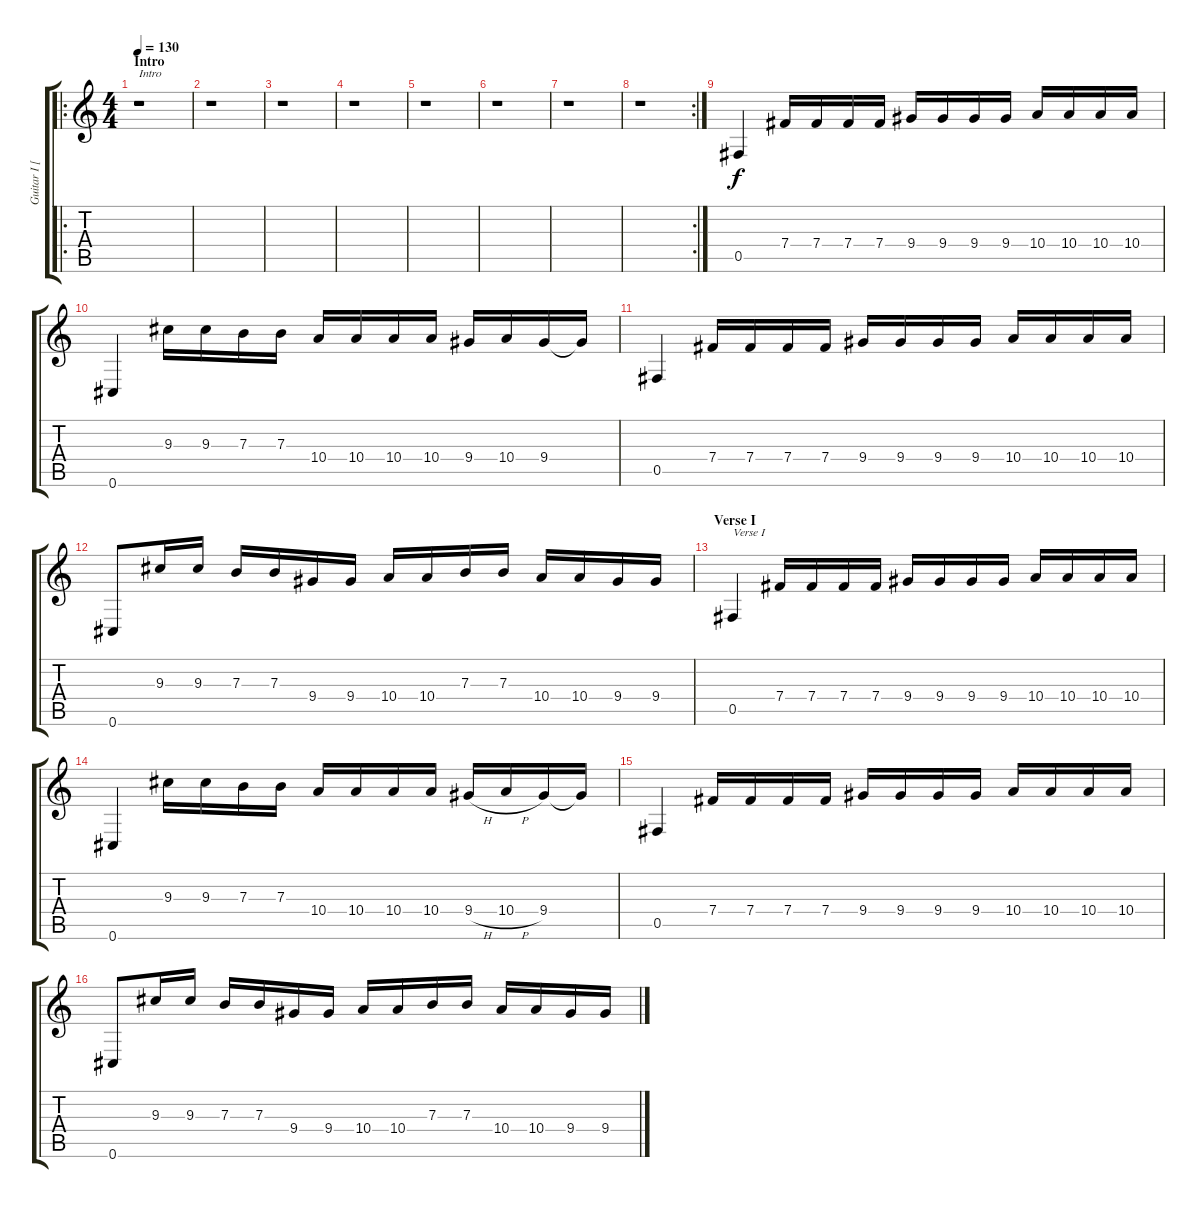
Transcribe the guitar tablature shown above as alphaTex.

\track ("Guitar I [Sundin]" "Guitar I [") {instrument distortionguitar}
\staff {score tabs}
\tuning (Db4 Ab3 E3 B2 Gb2 Db2) {hide}
\ro
\ts (4 4)
\section ("" "Intro")
\tempo 130
\clef g2
\ks c
r.1{txt "Intro" dy f instrument distortionguitar} |
r.1 |
r.1 |
r.1 |
r.1 |
r.1 |
r.1 |
\rc 2
r.1 |
0.5.4 7.4.16 7.4.16 7.4.16 7.4.16 9.4.16 9.4.16 9.4.16 9.4.16 10.4.16 10.4.16 10.4.16 10.4.16 |
0.6.4 9.3.16 9.3.16 7.3.16 7.3.16 10.4.16 10.4.16 10.4.16 10.4.16 9.4.16 10.4.16 9.4.16 9.4{t}.16 |
0.5.4 7.4.16 7.4.16 7.4.16 7.4.16 9.4.16 9.4.16 9.4.16 9.4.16 10.4.16 10.4.16 10.4.16 10.4.16 |
0.6.8 9.3.16 9.3.16 7.3.16 7.3.16 9.4.16 9.4.16 10.4.16 10.4.16 7.3.16 7.3.16 10.4.16 10.4.16 9.4.16 9.4.16 |
\section ("" "Verse I")
0.5.4{txt "Verse I"} 7.4.16 7.4.16 7.4.16 7.4.16 9.4.16 9.4.16 9.4.16 9.4.16 10.4.16 10.4.16 10.4.16 10.4.16 |
0.6.4 9.3.16 9.3.16 7.3.16 7.3.16 10.4.16 10.4.16 10.4.16 10.4.16 9.4{h}.16 10.4{h}.16 9.4.16 9.4{t}.16 |
0.5.4 7.4.16 7.4.16 7.4.16 7.4.16 9.4.16 9.4.16 9.4.16 9.4.16 10.4.16 10.4.16 10.4.16 10.4.16 |
0.6.8 9.3.16 9.3.16 7.3.16 7.3.16 9.4.16 9.4.16 10.4.16 10.4.16 7.3.16 7.3.16 10.4.16 10.4.16 9.4.16 9.4.16
